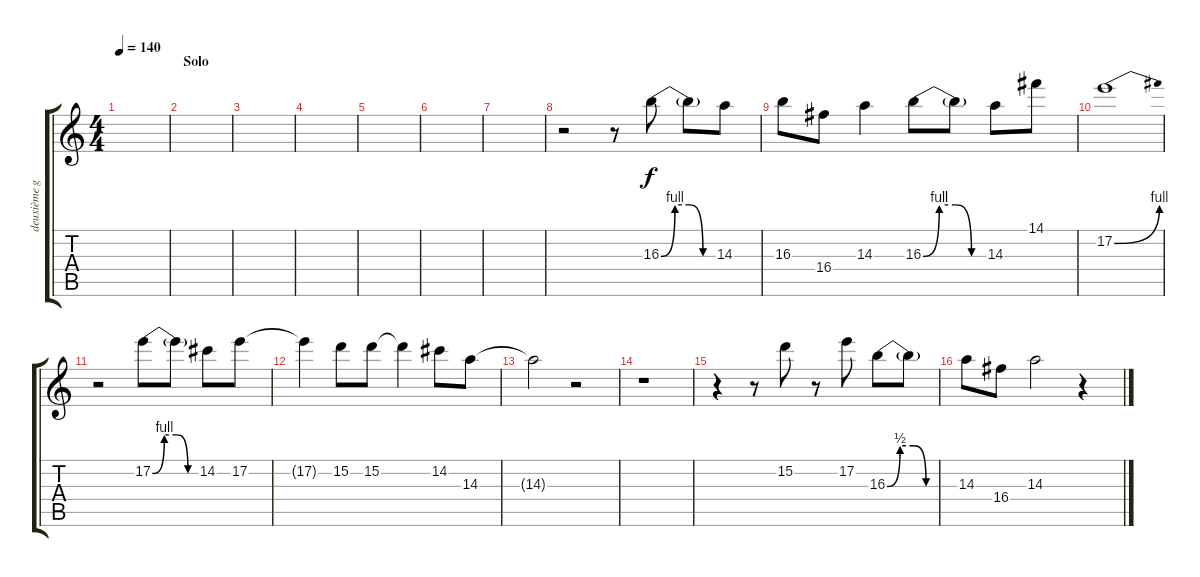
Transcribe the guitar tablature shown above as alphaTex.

\track ("deuxième guitare lead" "deuxième g") {instrument electricguitarclean}
\staff {score tabs}
\tuning (E4 B3 G3 D3 A2 E2) {hide}
\ts (4 4)
\tempo 140
\clef g2
\ks c
|
\section ("" "Solo")
|
|
|
|
|
|
r.2 r.8 16.3{be (custom 0 0 15 4 30 4 45 0 60 0)}.8 16.3{t}.8 14.3.8 |
16.3.8 16.4.8 14.3.4 16.3{be (custom 0 0 15 4 30 4 45 0 60 0)}.8 16.3{t}.8 14.3.8 14.1.8 |
17.2{be (bend 0 0 60 4)}.1 |
r.2 17.2{be (custom 0 0 15 4 30 4 45 0 60 0)}.8 17.2{t}.8 14.2.8 17.2.8 |
17.2{t}.4 15.2.8 15.2.8 15.2{t}.4 14.2.8 14.3.8 |
14.3{t}.2 r.2 |
r.1 |
r.4 r.8 15.2.8 r.8 17.2.8 16.3{be (custom 0 0 15 2 30 2 45 0 60 0)}.8 16.3{t}.8 |
14.3.8 16.4.8 14.3.2 r.4
